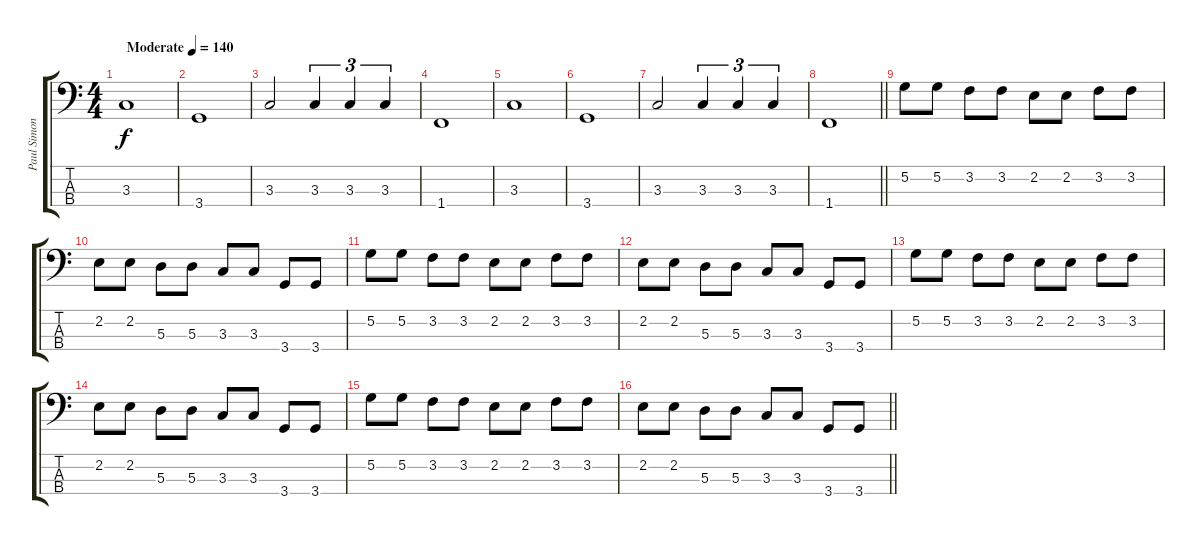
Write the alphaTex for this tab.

\track ("Paul Simonon" "Paul Simon") {instrument electricbassfinger}
\staff {score tabs}
\tuning (G2 D2 A1 E1) {hide}
\ts (4 4)
\tempo (140 "Moderate")
\clef f4
\ks c
3.3.1{dy f instrument electricbassfinger} |
3.4.1 |
3.3.2 3.3.4{tu (3 2)} 3.3.4{tu (3 2)} 3.3.4{tu (3 2)} |
1.4.1 |
3.3.1 |
3.4.1 |
3.3.2 3.3.4{tu (3 2)} 3.3.4{tu (3 2)} 3.3.4{tu (3 2)} |
\barLineRight lightlight
1.4.1 |
5.2.8 5.2.8 3.2.8 3.2.8 2.2.8 2.2.8 3.2.8 3.2.8 |
2.2.8 2.2.8 5.3.8 5.3.8 3.3.8 3.3.8 3.4.8 3.4.8 |
5.2.8 5.2.8 3.2.8 3.2.8 2.2.8 2.2.8 3.2.8 3.2.8 |
2.2.8 2.2.8 5.3.8 5.3.8 3.3.8 3.3.8 3.4.8 3.4.8 |
5.2.8 5.2.8 3.2.8 3.2.8 2.2.8 2.2.8 3.2.8 3.2.8 |
2.2.8 2.2.8 5.3.8 5.3.8 3.3.8 3.3.8 3.4.8 3.4.8 |
5.2.8 5.2.8 3.2.8 3.2.8 2.2.8 2.2.8 3.2.8 3.2.8 |
\barLineRight lightlight
2.2.8 2.2.8 5.3.8 5.3.8 3.3.8 3.3.8 3.4.8 3.4.8
